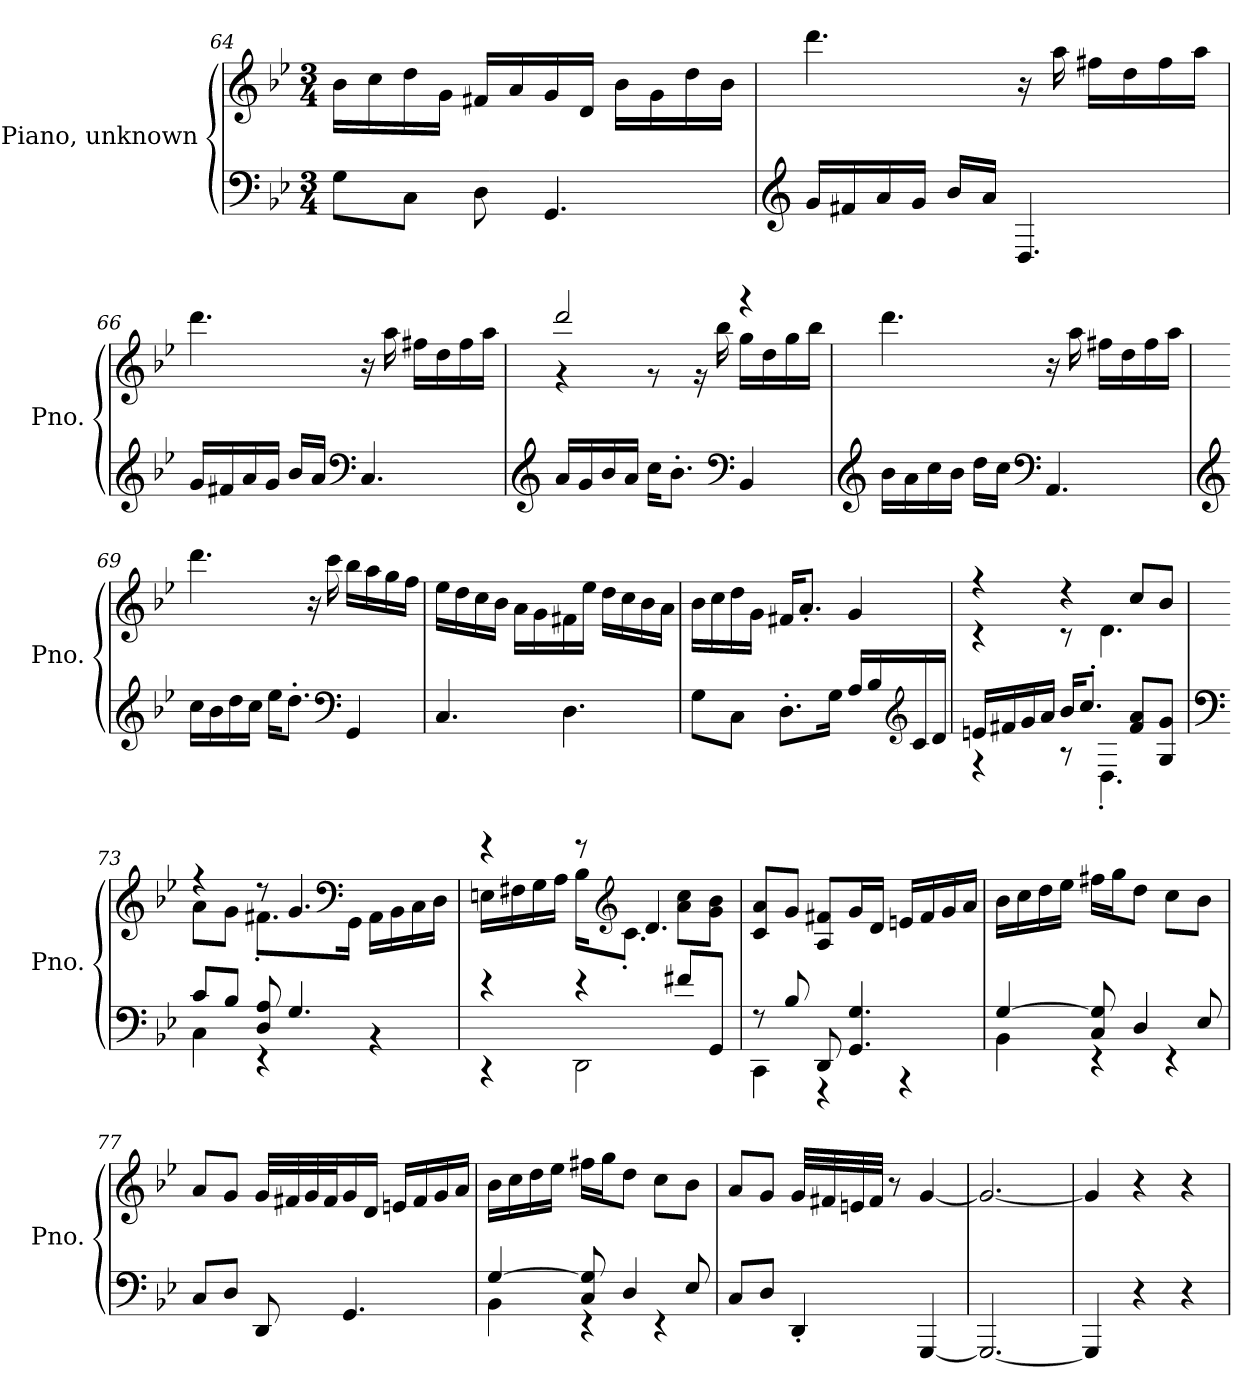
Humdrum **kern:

**kern	**kern
*part1	*part1
*staff2	*staff1
*I"Piano, unknown	*
*I'Pno.	*
*clefF4	*clefG2
*k[b-e-]	*k[b-e-]
*M3/4	*M3/4
=64	=64
8G\L	16b-\LL
.	16cc\
8C\J	16dd\
.	16g\JJ
8D\	16f#X/LL
.	16a/
4.GG/	16g/
.	16d/JJ
.	16b-\LL
.	16g\
.	16dd\
.	16b-\JJ
!!LO:LB:g=z
=65	=65
*clefG2	*
16g/LL	4.ddd\
16f#X/	.
16a/	.
16g/JJ	.
16b-/LL	.
16a/JJ	.
4.D/	16r
.	16aa\
.	16ff#X\LL
.	16dd\
.	16ff#\
.	16aa\JJ
=66	=66
16g/LL	4.ddd\
16f#X/	.
16a/	.
16g/JJ	.
16b-/LL	.
16a/JJ	.
*clefF4	*
4.C/	16r
.	16aa\
.	16ff#X\LL
.	16dd\
.	16ff#\
.	16aa\JJ
=67	=67
*clefG2	*
*	*^
16a/LL	2ddd/	4r
16g/	.	.
16b-/	.	.
16a/JJ	.	.
16cc\KL	.	8r
8.b-'\J	.	.
.	.	16r
.	.	16bb-\
*clefF4	*	*
4BB-/	4r	16gg\LL
.	.	16dd\
.	.	16gg\
.	.	16bb-\JJ
*	*v	*v
!!LO:LB:g=z
=68	=68
*clefG2	*
16b-\LL	4.ddd\
16a\	.
16cc\	.
16b-\JJ	.
16dd\LL	.
16cc\JJ	.
*clefF4	*
4.AA/	16r
.	16aa\
.	16ff#X\LL
.	16dd\
.	16ff#\
.	16aa\JJ
=69	=69
*clefG2	*
16cc\LL	4.ddd\
16b-\	.
16dd\	.
16cc\JJ	.
16ee-\KL	.
8.dd'\J	.
.	16r
.	16ccc\
*clefF4	*
4GG/	16bb-\LL
.	16aa\
.	16gg\
.	16ff\JJ
=70	=70
4.C/	16ee-\LL
.	16dd\
.	16cc\
.	16b-\JJ
.	16a\LL
.	16g\
4.D\	16f#X\
.	16ee-\JJ
.	16dd\LL
.	16cc\
.	16b-\
.	16a\JJ
!!LO:PB:g=z
=71	=71
8G\L	16b-\LL
.	16cc\
8C\J	16dd\
.	16g\JJ
8.D'\L	16f#X/KL
.	8.a'/J
16G\Jk	.
16A/LL	4g/
16B-/	.
*clefG2	*
16c/	.
16d/JJ	.
=72	=72
*^	*^
16en/LL	4r	4r	4r
16f#X/	.	.	.
16g/	.	.	.
16a/JJ	.	.	.
16b-/KL	8r	4r	8r
8.cc'/J	.	.	.
.	4.D'\	.	4.d\
8f#/ 8a/L	.	8cc/L	.
8G/ 8g/J	.	8b-/J	.
=73	=73	=73	=73
*clefF4	*	*	*
8c/L	4C\	4r	8a\L
8B-/J	.	.	8g\J
8D/ 8A/	4r	8r	8.f#X'\L
4.G/	.	4.g/	.
*	*	*clefF4	*
.	.	.	16GG\Jk
.	4r	.	16AA\LL
.	.	.	16BB-\
.	.	.	16C\
.	.	.	16D\JJ
!!LO:LB:g=z	!!
=74	=74	=74	=74
4r	4r	4r	16En\LL
.	.	.	16F#X\
.	.	.	16G\
.	.	.	16A\JJ
4r	2DD\	8r	16B-\KL
*	*	*clefG2	*
.	.	.	8.c'\J
.	.	4.d/	.
8f#X/L	.	.	8a\ 8cc\L
8GG/J	.	.	8g\ 8b-\J
*	*	*v	*v
=75	=75	=75
8r	4CC\	8c/ 8a/L
8B-/	.	8g/J
8DD/	4r	8A/ 8f#X/L
4.GG/ 4.G/	.	16g/L
.	.	16d/JJ
.	4r	16en/LL
.	.	16f#/
.	.	16g/
.	.	16a/JJ
=76	=76	=76
[4G/	4BB-\	16b-\LL
.	.	16cc\
.	.	16dd\
.	.	16ee-\JJ
8C/ 8G/]	4r	16ff#X\LL
.	.	16gg\J
4D/	.	8dd\J
.	4r	8cc\L
8E-/	.	8b-\J
*v	*v	*
!!LO:LB:g=z
=77	=77
8C/L	8a/L
8D/J	8g/J
8DD/	32g/LLL
.	32f#X/
.	32g/
.	32f#/J
4.GG/	16g/
.	16d/JJ
.	16en/LL
.	16f#/
.	16g/
.	16a/JJ
=78	=78
*^	*
[4G/	4BB-\	16b-\LL
.	.	16cc\
.	.	16dd\
.	.	16ee-\JJ
8C/ 8G/]	4r	16ff#X\LL
.	.	16gg\J
4D/	.	8dd\J
.	4r	8cc\L
8E-/	.	8b-\J
*v	*v	*
=79	=79
8C/L	8a/L
8D/J	8g/J
4DD'/	32g/LLL
.	32f#X/
.	32en/
.	32f#/JJJ
.	8r
[4GGG/	[4g/
=80	=80
2.GGG/_	2.g/_
=81	=81
4GGG/]	4g/]
4r	4r
4r	4r
=	=
*-	*-
